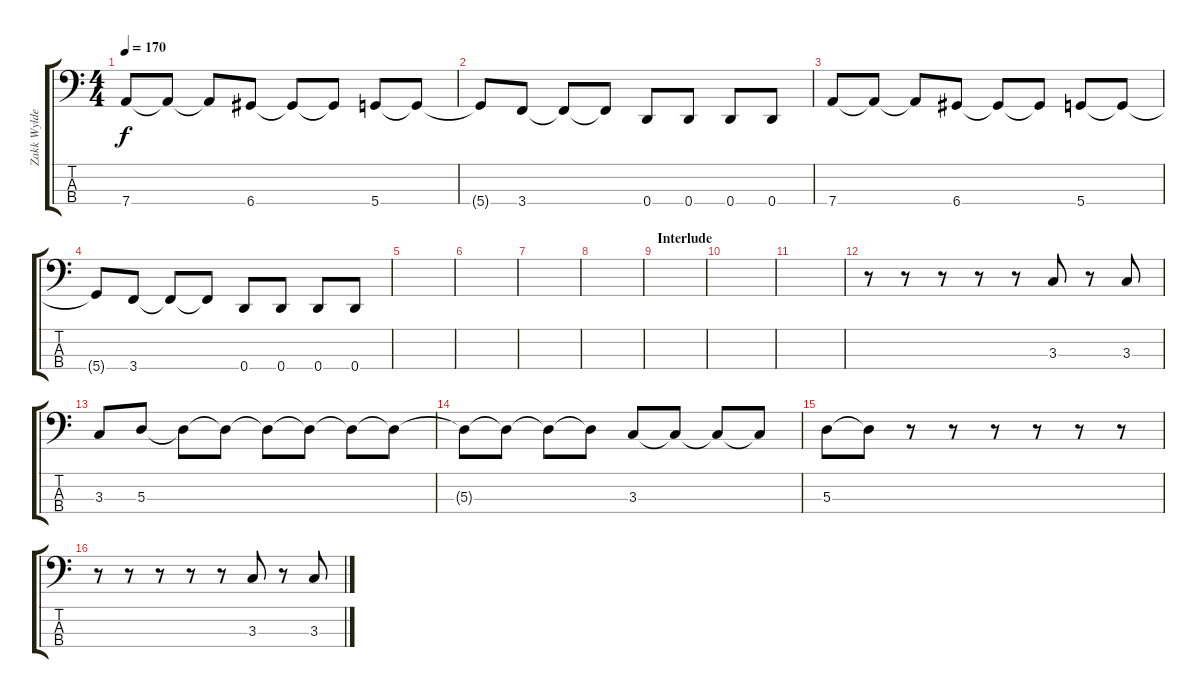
\track ("Zakk Wylde (Bass)" "Zakk Wylde") {instrument electricbassfinger}
\staff {score tabs}
\tuning (G2 D2 A1 D1) {hide}
\ts (4 4)
\tempo 170
\clef f4
\ks c
7.4.8{dy f} 7.4{t}.8 7.4{t}.8 6.4.8 6.4{t}.8 6.4{t}.8 5.4.8 5.4{t}.8 |
5.4{t}.8 3.4.8 3.4{t}.8 3.4{t}.8 0.4.8 0.4.8 0.4.8 0.4.8 |
7.4.8 7.4{t}.8 7.4{t}.8 6.4.8 6.4{t}.8 6.4{t}.8 5.4.8 5.4{t}.8 |
5.4{t}.8 3.4.8 3.4{t}.8 3.4{t}.8 0.4.8 0.4.8 0.4.8 0.4.8 |
|
|
|
|
\section ("" "Interlude")
|
|
|
r.8 r.8 r.8 r.8 r.8 3.3.8 r.8 3.3.8 |
3.3.8 5.3.8 5.3{t}.8 5.3{t}.8 5.3{t}.8 5.3{t}.8 5.3{t}.8 5.3{t}.8 |
5.3{t}.8 5.3{t}.8 5.3{t}.8 5.3{t}.8 3.3.8 3.3{t}.8 3.3{t}.8 3.3{t}.8 |
5.3.8 5.3{t}.8 r.8 r.8 r.8 r.8 r.8 r.8 |
r.8 r.8 r.8 r.8 r.8 3.3.8 r.8 3.3.8
